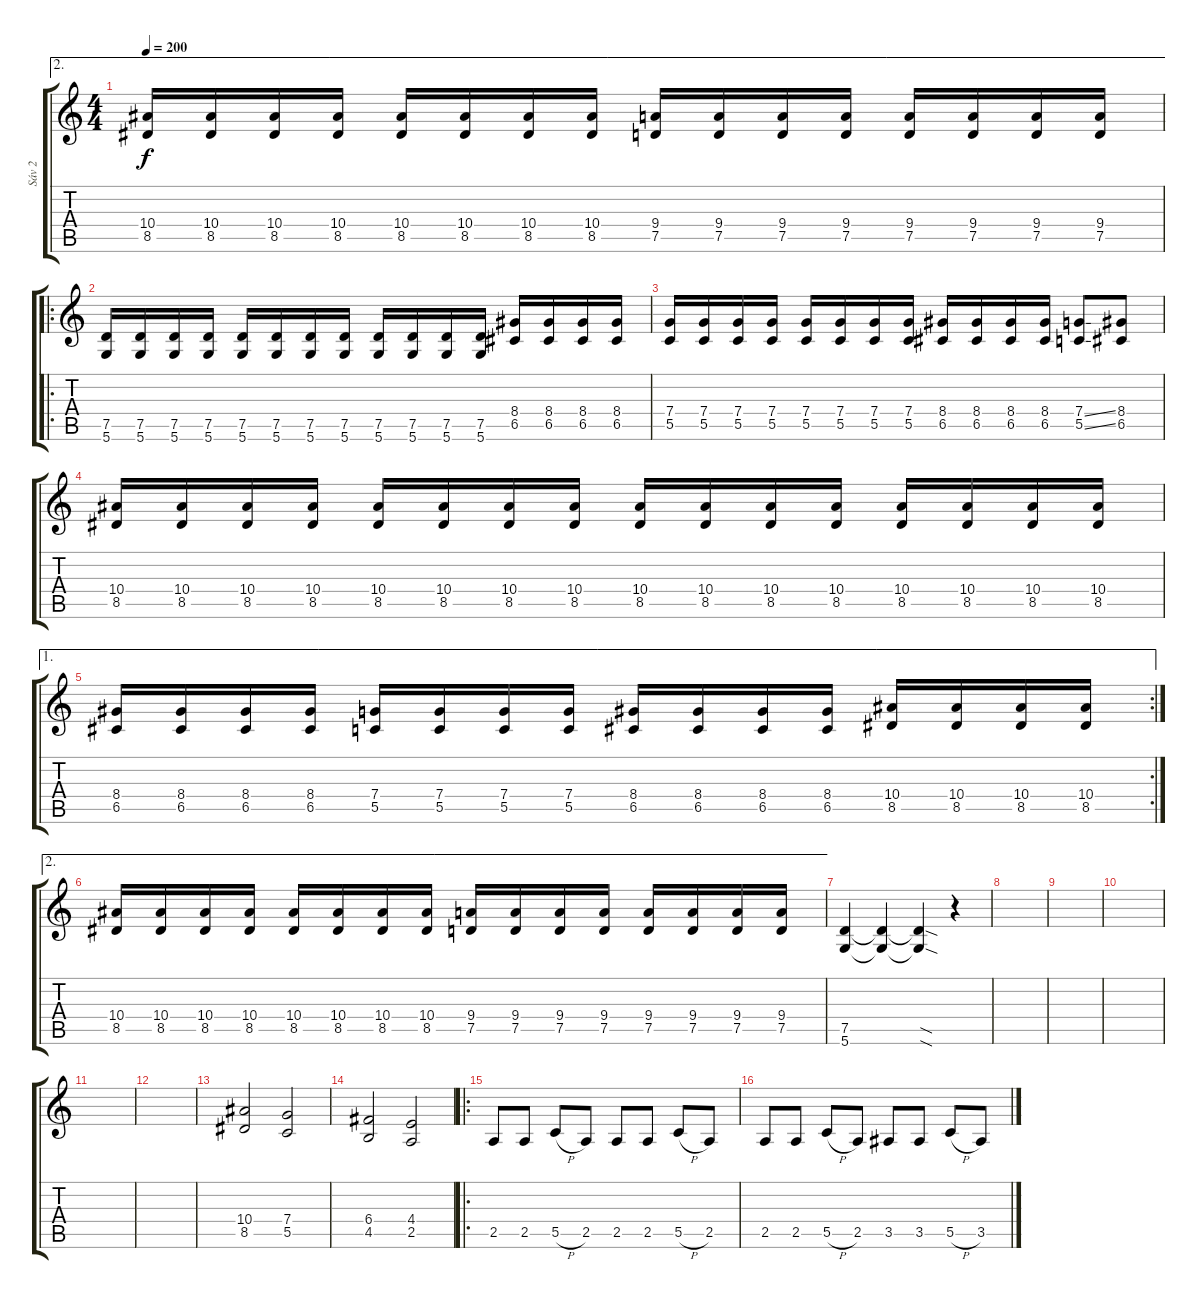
\track ("Sáv 2" "Sáv 2") {instrument electricguitarclean}
\staff {score tabs}
\tuning (D4 A3 F3 C3 G2 D2) {hide}
\ae 2
\ts (4 4)
\tempo 200
\clef g2
\ks c
(10.4 8.5).16{dy f} (10.4 8.5).16 (10.4 8.5).16 (10.4 8.5).16 (10.4 8.5).16 (10.4 8.5).16 (10.4 8.5).16 (10.4 8.5).16 (9.4 7.5).16 (9.4 7.5).16 (9.4 7.5).16 (9.4 7.5).16 (9.4 7.5).16 (9.4 7.5).16 (9.4 7.5).16 (9.4 7.5).16 |
\ro
(7.5 5.6).16 (7.5 5.6).16 (7.5 5.6).16 (7.5 5.6).16 (7.5 5.6).16 (7.5 5.6).16 (7.5 5.6).16 (7.5 5.6).16 (7.5 5.6).16 (7.5 5.6).16 (7.5 5.6).16 (7.5 5.6).16 (8.4 6.5).16 (8.4 6.5).16 (8.4 6.5).16 (8.4 6.5).16 |
(7.4 5.5).16 (7.4 5.5).16 (7.4 5.5).16 (7.4 5.5).16 (7.4 5.5).16 (7.4 5.5).16 (7.4 5.5).16 (7.4 5.5).16 (8.4 6.5).16 (8.4 6.5).16 (8.4 6.5).16 (8.4 6.5).16 (7.4{ss} 5.5{ss}).8 (8.4 6.5).8 |
(10.4 8.5).16 (10.4 8.5).16 (10.4 8.5).16 (10.4 8.5).16 (10.4 8.5).16 (10.4 8.5).16 (10.4 8.5).16 (10.4 8.5).16 (10.4 8.5).16 (10.4 8.5).16 (10.4 8.5).16 (10.4 8.5).16 (10.4 8.5).16 (10.4 8.5).16 (10.4 8.5).16 (10.4 8.5).16 |
\ae 1
\rc 2
(8.4 6.5).16 (8.4 6.5).16 (8.4 6.5).16 (8.4 6.5).16 (7.4 5.5).16 (7.4 5.5).16 (7.4 5.5).16 (7.4 5.5).16 (8.4 6.5).16 (8.4 6.5).16 (8.4 6.5).16 (8.4 6.5).16 (10.4 8.5).16 (10.4 8.5).16 (10.4 8.5).16 (10.4 8.5).16 |
\ae 2
(10.4 8.5).16 (10.4 8.5).16 (10.4 8.5).16 (10.4 8.5).16 (10.4 8.5).16 (10.4 8.5).16 (10.4 8.5).16 (10.4 8.5).16 (9.4 7.5).16 (9.4 7.5).16 (9.4 7.5).16 (9.4 7.5).16 (9.4 7.5).16 (9.4 7.5).16 (9.4 7.5).16 (9.4 7.5).16 |
(7.5 5.6).4 (7.5{t} 5.6{t}).4 (7.5{sod t} 5.6{sod t}).4 r.4 |
|
|
|
|
|
(10.4 8.5).2 (7.4 5.5).2 |
(6.4 4.5).2 (4.4 2.5).2 |
\ro
2.5.8 2.5.8 5.5{h}.8 2.5.8 2.5.8 2.5.8 5.5{h}.8 2.5.8 |
2.5.8 2.5.8 5.5{h}.8 2.5.8 3.5.8 3.5.8 5.5{h}.8 3.5.8
